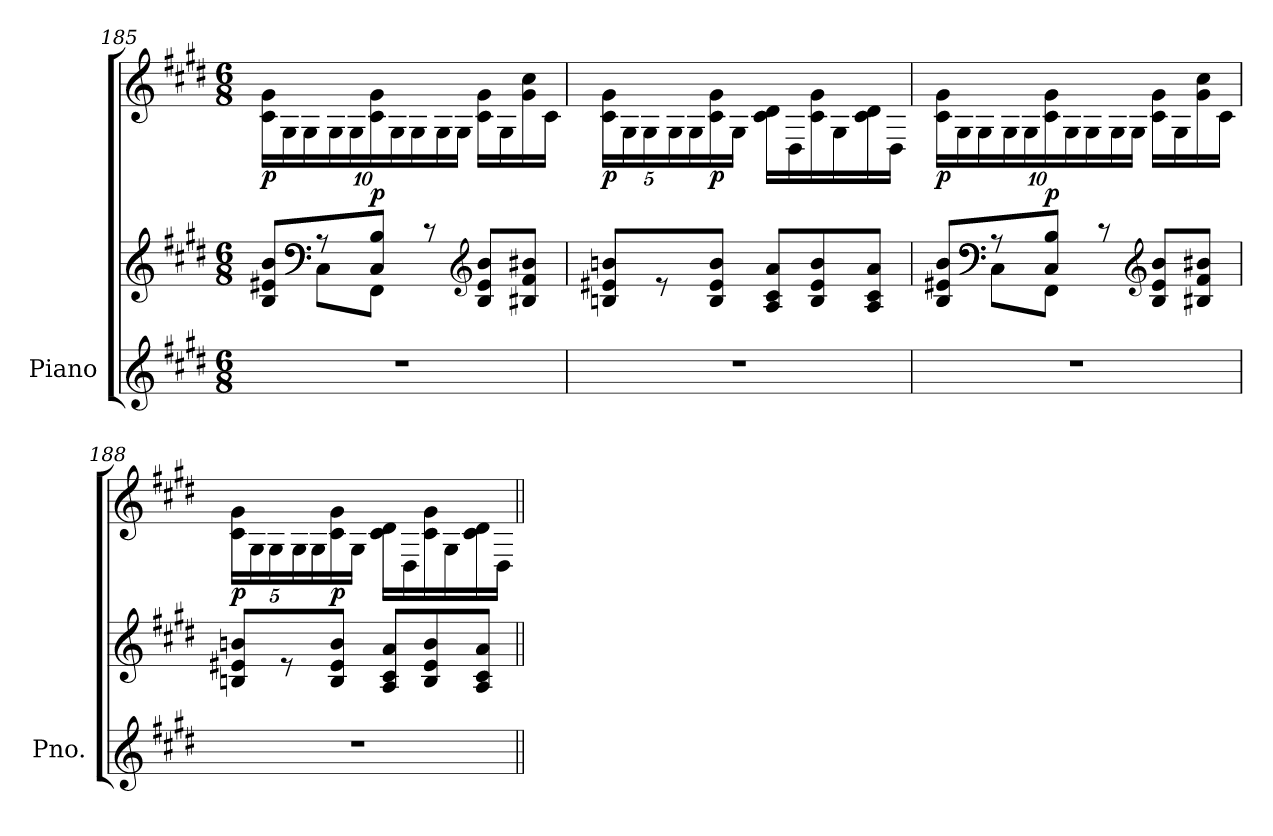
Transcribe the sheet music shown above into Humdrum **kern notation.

**kern	**kern	**kern	**dynam
*part1	*part1	*part1	*part1
*staff3	*staff2	*staff1	*staff1/2/3
*I"Piano	*	*	*
*I'Pno.	*	*	*
*clefG2	*clefG2	*clefG2	*
*k[f#c#g#d#]	*k[f#c#g#d#]	*k[f#c#g#d#]	*
*E:	*E:	*E:	*
*M6/8	*M6/8	*M6/8	*
=185	=185	=185	=185
*	*^	*	*
*	*	*	*Xbrackettup	*
!	!	!	!	!LO:DY:b
2.r	8B/ 8e#X/ 8b/L	8ryy	20c#\ 20g#\LL	p
.	.	.	20G#\	.
.	.	.	20G#\	.
*	*clefF4	*	*	*
.	8r	8C#\L	.	.
.	.	.	20G#\	.
.	.	.	20G#\	.
!	!	!	!	!LO:DY:b
.	8C#/ 8B/J	8FF#\J	20c#\ 20g#\	p
.	.	.	20G#\	.
.	.	.	20G#\	.
.	8rc	4.ryy	.	.
.	.	.	20G#\	.
.	.	.	20G#\JJ	.
*	*clefG2	*	*	*
.	8B/ 8e#/ 8b/L	.	16c#\ 16g#\LL	.
.	.	.	16G#\	.
.	8B#X/ 8f#/ 8b#X/J	.	16g#\ 16cc#\	.
.	.	.	16c#\JJ	.
*	*v	*v	*	*
!!LO:LB:g=z
=186	=186	=186	=186
!	!	!	!LO:DY:b
2.r	8Bn/ 8e#X/ 8bn/L	20c#\ 20g#\LL	p
.	.	20G#\	.
.	.	20G#\	.
.	8r	.	.
.	.	20G#\	.
.	.	20G#\	.
!	!	!	!LO:DY:b
.	8B/ 8e#/ 8b/J	16c#\ 16g#\	p
.	.	16G#\JJ	.
.	8A/ 8c#/ 8a/L	16c#\ 16d#\LL	.
.	.	16D#\	.
.	8B/ 8e#/ 8b/	16c#\ 16g#\	.
.	.	16G#\	.
.	8A/ 8c#/ 8a/J	16c#\ 16d#\	.
.	.	16D#\JJ	.
=187	=187	=187	=187
*	*^	*	*
!	!	!	!	!LO:DY:b
2.r	8B/ 8e#X/ 8b/L	8ryy	20c#\ 20g#\LL	p
.	.	.	20G#\	.
.	.	.	20G#\	.
*	*clefF4	*	*	*
.	8r	8C#\L	.	.
.	.	.	20G#\	.
.	.	.	20G#\	.
!	!	!	!	!LO:DY:b
.	8C#/ 8B/J	8FF#\J	20c#\ 20g#\	p
.	.	.	20G#\	.
.	.	.	20G#\	.
.	8rc	4.ryy	.	.
.	.	.	20G#\	.
.	.	.	20G#\JJ	.
*	*clefG2	*	*	*
.	8B/ 8e#/ 8b/L	.	16c#\ 16g#\LL	.
.	.	.	16G#\	.
.	8B#X/ 8f#/ 8b#X/J	.	16g#\ 16cc#\	.
.	.	.	16c#\JJ	.
*	*v	*v	*	*
=188	=188	=188	=188
!	!	!	!LO:DY:b
2.r	8Bn/ 8e#X/ 8bn/L	20c#\ 20g#\LL	p
.	.	20G#\	.
.	.	20G#\	.
.	8r	.	.
.	.	20G#\	.
.	.	20G#\	.
!	!	!	!LO:DY:b
.	8B/ 8e#/ 8b/J	16c#\ 16g#\	p
.	.	16G#\JJ	.
.	8A/ 8c#/ 8a/L	16c#\ 16d#\LL	.
.	.	16D#\	.
.	8B/ 8e#/ 8b/	16c#\ 16g#\	.
.	.	16G#\	.
.	8A/ 8c#/ 8a/J	16c#\ 16d#\	.
.	.	16D#\JJ	.
=||	=||	=||	=||
*-	*-	*-	*-
